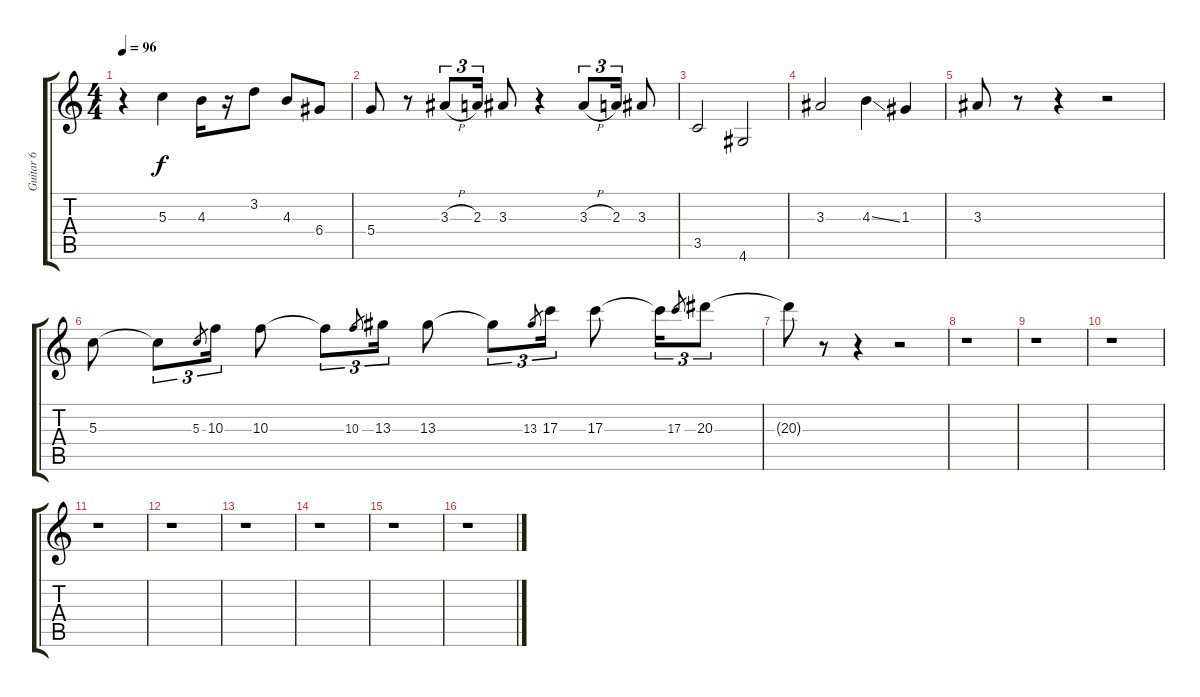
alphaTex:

\track ("Guitar 6" "Guitar 6") {instrument overdrivenguitar}
\staff {score tabs}
\tuning (E4 B3 G3 D3 A2 E2) {hide}
\ts (4 4)
\tempo 96
\clef g2
\ks c
r.4{dy f} 5.3.4 4.3.16 r.16 3.2.8 4.3.8 6.4.8 |
5.4.8 r.8 3.3{h}.8{tu (3 2)} 2.3.16{tu (3 2)} 3.3.8 r.4 3.3{h}.8{tu (3 2)} 2.3.16{tu (3 2)} 3.3.8 |
3.5.2 4.6.2 |
3.3.2 4.3{ss}.4 1.3.4 |
3.3.8 r.8 r.4 r.2 |
5.3.8 5.3{t}.8{tu (3 2)} 5.3.8{gr} 10.3.16{tu (3 2)} 10.3.8 10.3{t}.8{tu (3 2)} 10.3.8{gr} 13.3.16{tu (3 2)} 13.3.8 13.3{t}.8{tu (3 2)} 13.3.8{gr} 17.3.16{tu (3 2)} 17.3.8 17.3{t}.16{tu (3 2)} 17.3.8{gr} 20.3.8{tu (3 2)} |
20.3{t}.8 r.8 r.4 r.2 |
r.1 |
r.1 |
r.1 |
r.1 |
r.1 |
r.1 |
r.1 |
r.1 |
r.1
